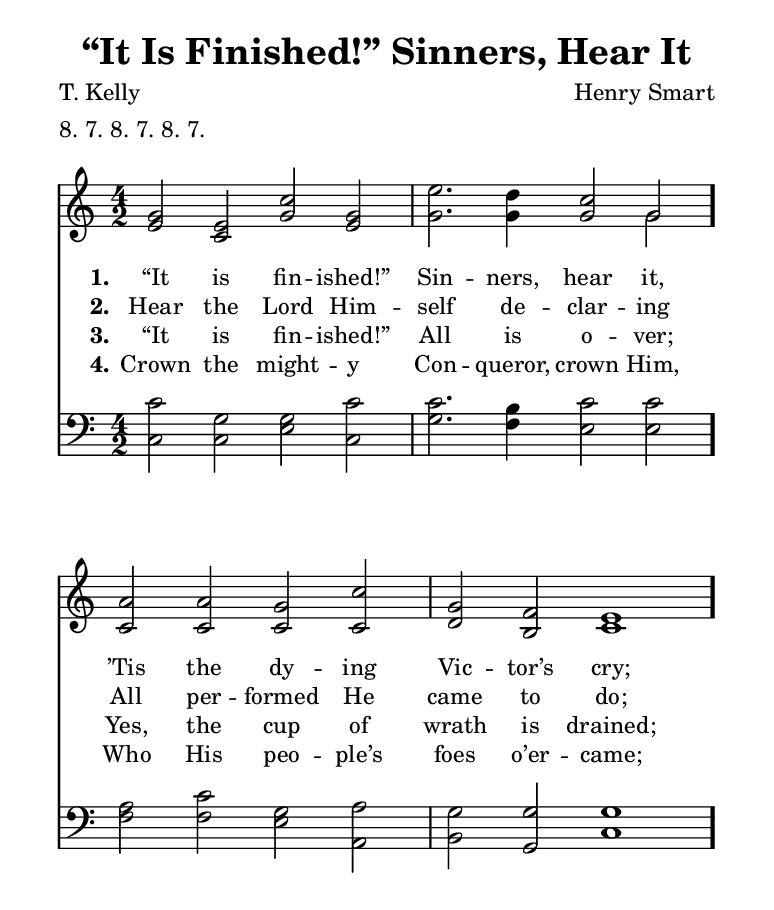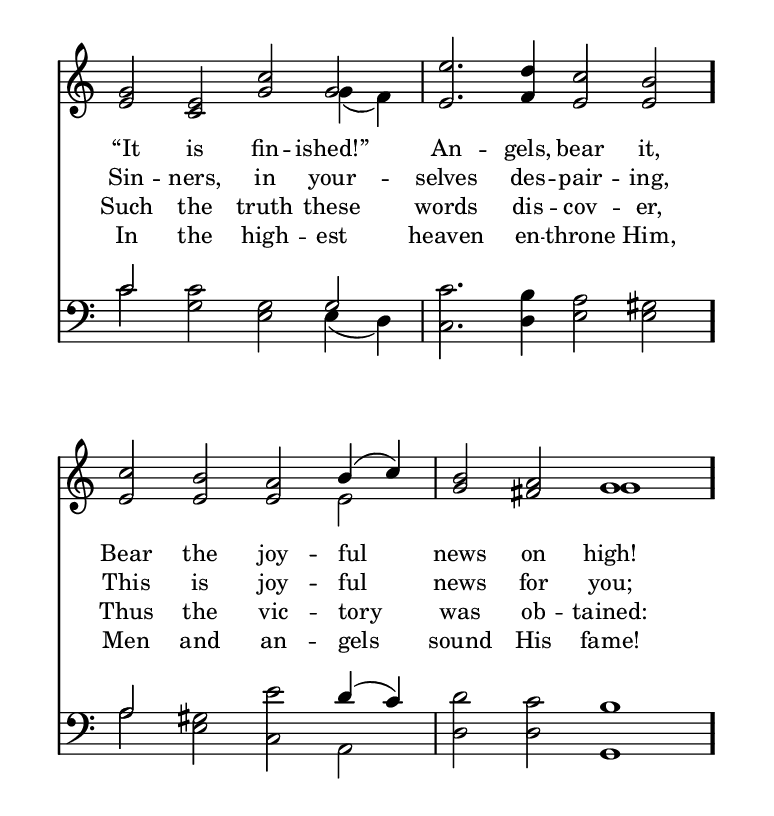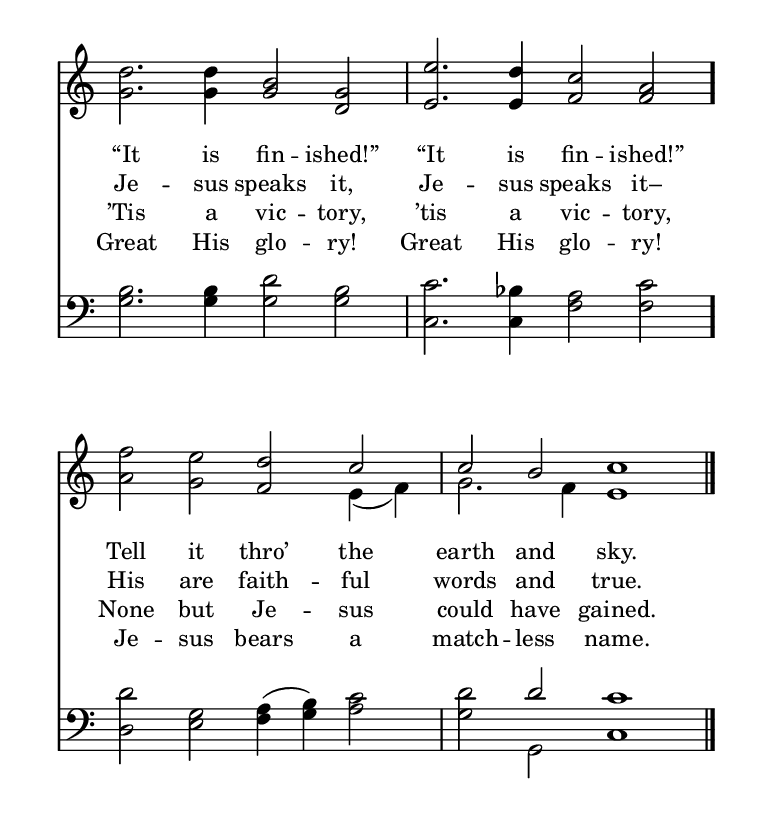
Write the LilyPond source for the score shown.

\include "common/global.ily"
\paper {
  \include "common/paper.ily"
  ragged-bottom = ##t
  ragged-last-bottom = ##t
  systems-per-page = #(cond (is-eogsized 3) (#t #f))
  system-system-spacing.padding = 9
}

\header{
  %gospel
  hymnnumber = "81"
  title = "“It Is Finished!” Sinners, Hear It"
  tunename = "Regent Square"
  meter = "8. 7. 8. 7. 8. 7."
  poet = "T. Kelly"
  composer = "Henry Smart"
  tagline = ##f
}

% for fermata in MIDI
ta = { \tempo 4=170 }
tb = { \tempo 4=85  }

patternAA = { c2 c2 c2 c2      | c2. c4 c2 c2 }
patternAB = { c2 c2 c2 c4( c4) | c2. c4 c2 c2 }

patternBA = { c2 c2 c2 c2      | c2  c2 c1 }
patternBB = { c2 c2 c2 c4( c4) | c2  c2 c1 }
patternBC = { c2 c2 c2 c4( c4) | c2. c4 c1 }
patternBD = { c2 c2 c4( c4) c2 | c2  c2 c1 }

patternCA = { c2. c4 c2 c2 }

global = {
  \include "common/overrides.ily"
  \override Staff.TimeSignature.style = #'numbered
  \time 4/2
  \override Score.MetronomeMark.transparent = ##t % hide all fermata changes too
  \ta
  \key c \major
  \autoBeamOff
}

notesSoprano = {
\global
\relative c'' {

  \changePitch \patternAA { g e c' g | e' d c g }
  \changePitch \patternBA { a a g c | g f e }
  \changePitch \patternAA { g e c' g | e' d c b }
  \changePitch \patternBB { c b a b c | b a g }
  \changePitch \patternCA { d' d b g | e' d c a }
  \changePitch \patternBA { f' e d c | c b c }

  \bar "|."

}
}

notesAlto = {
\global
\relative e' {

  \changePitch \patternAA { e c g' e | g g g g }
  \changePitch \patternBA { c, c c c | d b c }
  \changePitch \patternAB { e c g' g f | e f e e }
  \changePitch \patternBA { e e e e | g fis g }
  \changePitch \patternCA { g g g d | e e f f }
  \changePitch \patternBC { a g f e f | g f e }

}
}

notesTenor = {
\global
\relative a {

  \changePitch \patternAA { c g g c | c b c c }
  \changePitch \patternBA { a c g a | g g g }
  \changePitch \patternAA { c c g g | c b a gis }
  \changePitch \patternBB { a gis e' d c | d c b }
  \changePitch \patternCA { b b d b | c bes a c }
  \changePitch \patternBD { d g, a b c | d d c }

}
}

notesBass = {
\global
\relative f {

  \changePitch \patternAA { c c e c | g' f e e }
  \changePitch \patternBA { f f e a, | b g c }
  \changePitch \patternAB { c' g e e d | c d e e }
  \changePitch \patternBA { a e c a | d d g, }
  \changePitch \patternCA { g' g g g | c, c f f }
  \changePitch \patternBD { d e f g a | g g, c }

}
}

wordsA = \lyricmode {
\set stanza = "1."

“It is fin -- ished!” Sin -- ners, hear it, \bar "."
’Tis the dy -- ing Vic -- tor’s cry; \bar "." \eogbreak
“It is fin -- ished!” An -- gels, bear it, \bar "."
Bear the joy -- ful news on high! \bar "." \eogbreak
“It is fin -- ished!” “It is fin -- ished!” \bar "."
Tell it thro’ the earth and sky. \bar "." \eogbreak

}

wordsB = \lyricmode {
\set stanza = "2."

Hear the Lord Him -- self de -- clar -- ing
All per -- formed He came to do;
Sin -- ners, in your -- selves des -- pair -- ing,
This is joy -- ful news for you;
Je -- sus speaks it, Je -- sus speaks it–
His are faith -- ful words and true.

}

wordsC = \lyricmode {
\set stanza = "3."

“It is fin -- ished!” All is o -- ver;
Yes, the cup of wrath is drained;
Such the truth these words dis -- cov -- er,
Thus the vic -- tory was ob -- tained:
’Tis a vic -- tory, ’tis a vic -- tory,
None but Je -- sus could have gained.

}

wordsD = \lyricmode {
\set stanza = "4."

Crown the might -- y Con -- queror, crown Him,
Who His peo -- ple’s foes o’er -- came;
In the high -- est heaven en -- throne Him,
Men and an -- gels sound His fame!
Great His glo -- ry! Great His glo -- ry!
Je -- sus bears a match -- less name.

}

\score {
  \context ChoirStaff <<
    \context Staff = upper <<
      \set Staff.autoBeaming = ##f
      \set ChoirStaff.systemStartDelimiter = #'SystemStartBar
      \set ChoirStaff.printPartCombineTexts = ##f
      \partcombine #'(2 . 9) \notesSoprano \notesAlto
      \context NullVoice = sopranos { \voiceOne << \notesSoprano >> }
      \context Lyrics = one   \lyricsto sopranos \wordsA
      \context Lyrics = two   \lyricsto sopranos \wordsB
      \context Lyrics = three \lyricsto sopranos \wordsC
      \context Lyrics = four  \lyricsto sopranos \wordsD
    >>
    \context Staff = men <<
      \set Staff.autoBeaming = ##f
      \clef bass
      \set ChoirStaff.printPartCombineTexts = ##f
      \partcombine #'(2 . 9) \notesTenor \notesBass
    >>
  >>
  \layout {
    \include "common/layout.ily"
  }
  \midi{
    \include "common/midi.ily"
  }
}

\version "2.19.49"  % necessary for upgrading to future LilyPond versions.

% vi:set et ts=2 sw=2 ai nocindent syntax=lilypond:
